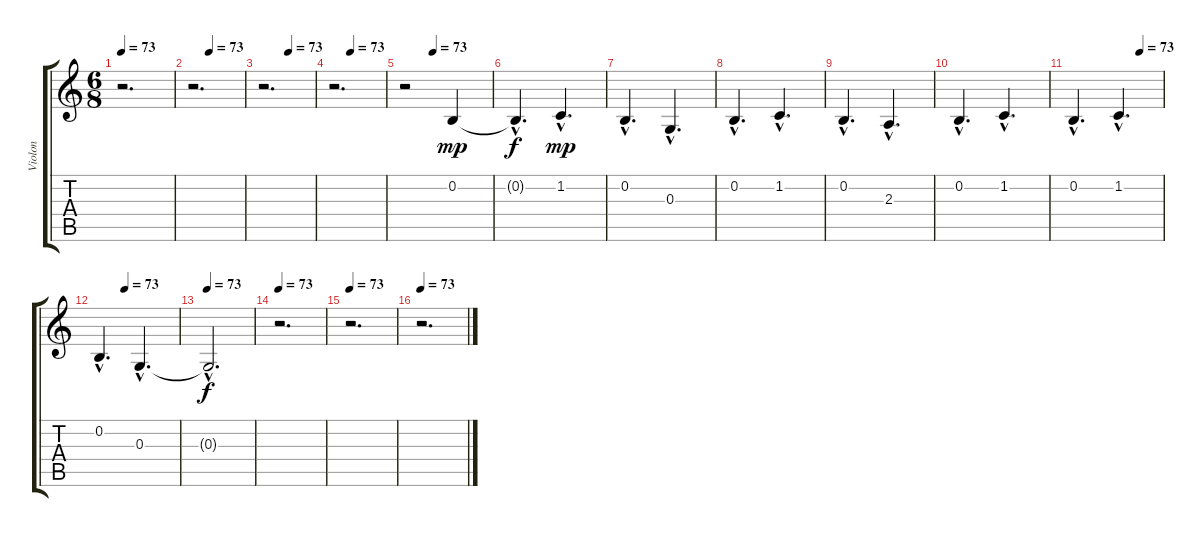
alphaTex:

\track ("Violon" "Violon") {instrument violin}
\staff {score tabs}
\tuning (E4 B3 G3 D3 A2 E2) {hide}
\ts (6 8)
\tempo 73
\clef g2
\ks c
r.2{d dy f} |
\tempo (73 0.3333333333333333)
r.2{d} |
\tempo (73 0.5)
r.2{d} |
\tempo (73 0.3333333333333333)
r.2{d} |
\tempo (73 0.3333333333333333)
r.2 0.2.4{dy mp} |
0.2{hac t}.4{d dy f} 1.2{hac}.4{d dy mp} |
0.2{hac}.4{d} 0.3{hac}.4{d} |
0.2{hac}.4{d} 1.2{hac}.4{d} |
0.2{hac}.4{d} 2.3{hac}.4{d} |
0.2{hac}.4{d} 1.2{hac}.4{d} |
\tempo (73 0.75)
0.2{hac}.4{d} 1.2{hac}.4{d} |
\tempo (73 0.3333333333333333)
0.2{hac}.4{d} 0.3{hac}.4{d} |
\tempo 73
0.3{hac t}.2{d dy f} |
\tempo 73
r.2{d} |
\tempo 73
r.2{d} |
\tempo 73
r.2{d}
